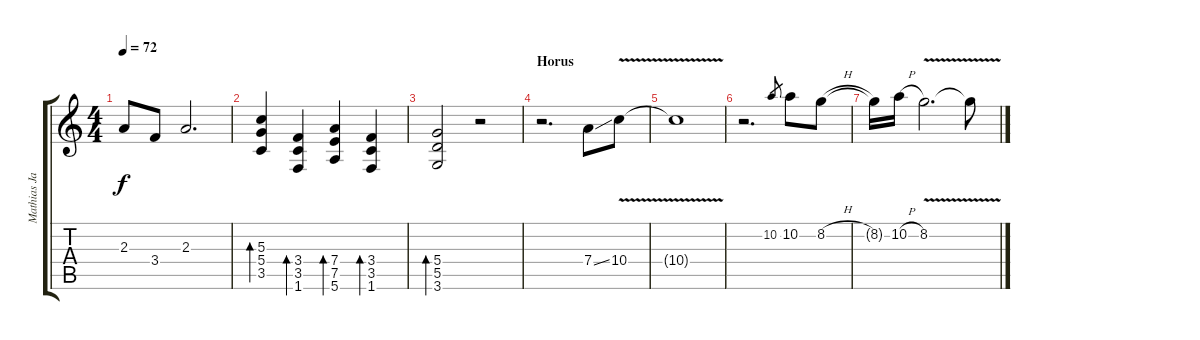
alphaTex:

\track ("Mathias Jabs" "Mathias Ja") {instrument distortionguitar}
\staff {score tabs}
\tuning (E4 B3 G3 D3 A2 E2) {hide}
\ts (4 4)
\tempo 72
\clef g2
\ks c
2.3.8{dy f} 3.4.8 2.3.2{d} |
(5.3 5.4 3.5).4{bd 60} (3.4 3.5 1.6).4{bd 60} (7.4 7.5 5.6).4{bd 60} (3.4 3.5 1.6).4{bd 60} |
(5.4 5.5 3.6).2{bd 60} r.2 |
\section ("" "Horus")
r.2{d} 7.4{ss}.8 10.4{v}.8 |
10.4{t}.1 |
r.2{d} 10.2.8{gr} 10.2.8 8.2{h}.8 |
8.2{t}.16 10.2{h}.16 8.2{v}.2{d} 8.2{t}.8
